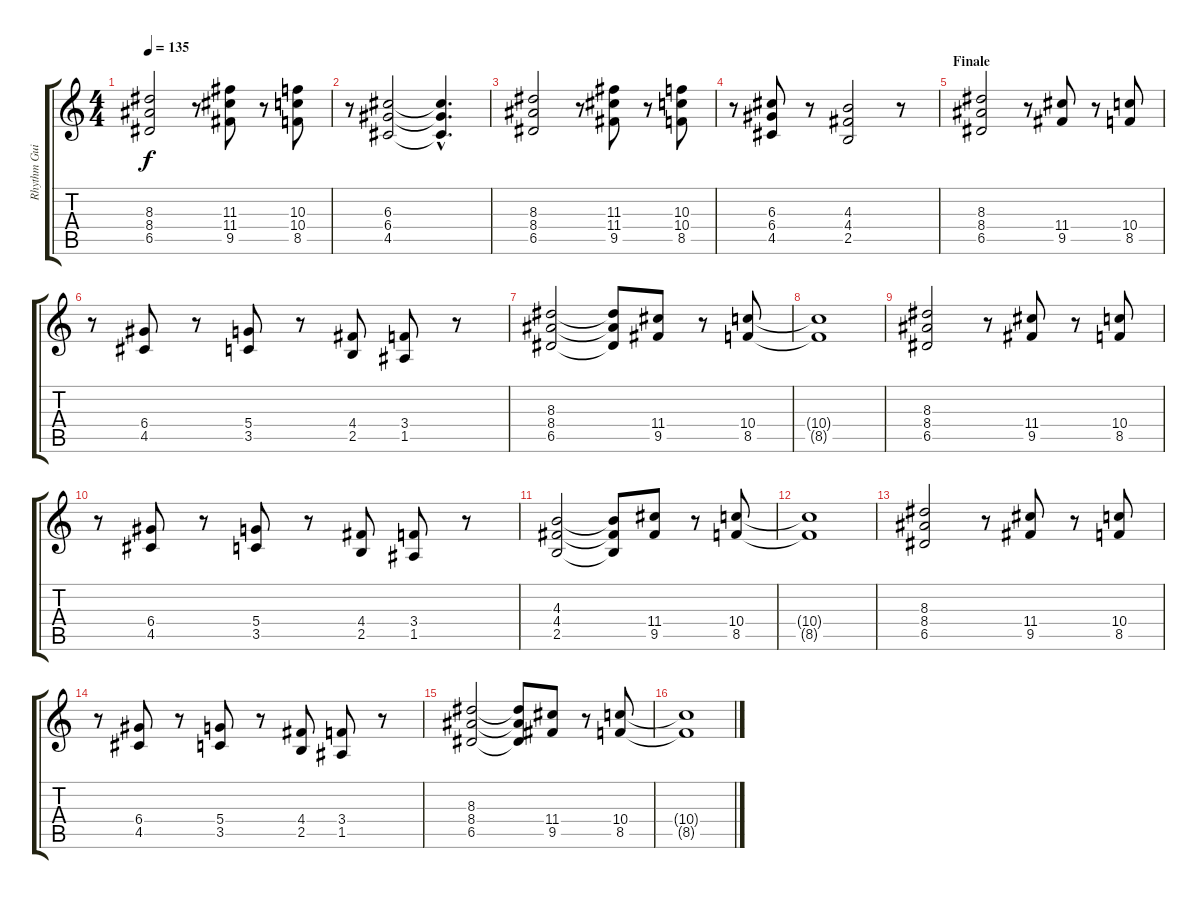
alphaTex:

\track ("Rhythm Guitar" "Rhythm Gui") {instrument distortionguitar}
\staff {score tabs}
\tuning (E4 B3 G3 D3 A2 E2) {hide}
\ts (4 4)
\tempo 135
\clef g2
\ks c
(8.3 8.4 6.5).2{dy f} r.8 (11.3 11.4 9.5).8 r.8 (10.3 10.4 8.5).8 |
r.8 (6.3 6.4 4.5).2 (6.3{hac t} 6.4{hac t} 4.5{hac t}).4{d} |
(8.3 8.4 6.5).2 r.8 (11.3 11.4 9.5).8 r.8 (10.3 10.4 8.5).8 |
r.8 (6.3 6.4 4.5).8 r.8 (4.3 4.4 2.5).2 r.8 |
\section ("" "Finale")
(8.3 8.4 6.5).2 r.8 (11.4 9.5).8 r.8 (10.4 8.5).8 |
r.8 (6.4 4.5).8 r.8 (5.4 3.5).8 r.8 (4.4 2.5).8 (3.4 1.5).8 r.8 |
(8.3 8.4 6.5).2 (8.3{t} 8.4{t} 6.5{t}).8 (11.4 9.5).8 r.8 (10.4 8.5).8 |
(10.4{t} 8.5{t}).1 |
(8.3 8.4 6.5).2 r.8 (11.4 9.5).8 r.8 (10.4 8.5).8 |
r.8 (6.4 4.5).8 r.8 (5.4 3.5).8 r.8 (4.4 2.5).8 (3.4 1.5).8 r.8 |
(4.3 4.4 2.5).2 (4.3{t} 4.4{t} 2.5{t}).8 (11.4 9.5).8 r.8 (10.4 8.5).8 |
(10.4{t} 8.5{t}).1 |
(8.3 8.4 6.5).2 r.8 (11.4 9.5).8 r.8 (10.4 8.5).8 |
r.8 (6.4 4.5).8 r.8 (5.4 3.5).8 r.8 (4.4 2.5).8 (3.4 1.5).8 r.8 |
(8.3 8.4 6.5).2 (8.3{t} 8.4{t} 6.5{t}).8 (11.4 9.5).8 r.8 (10.4 8.5).8 |
(10.4{t} 8.5{t}).1
